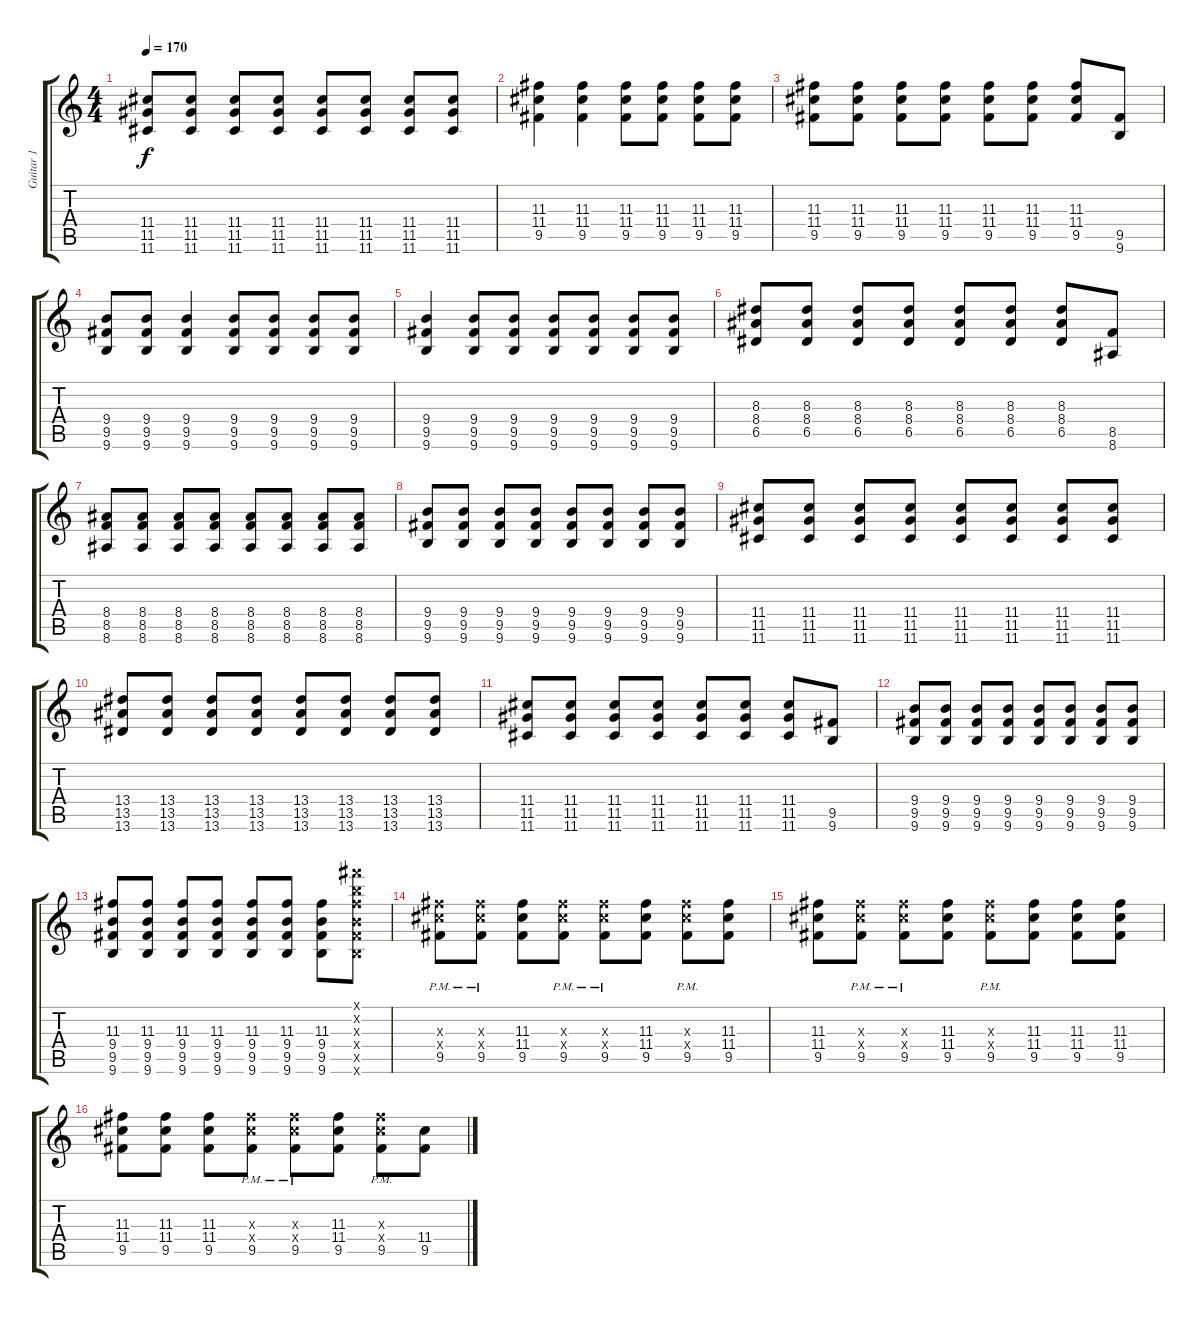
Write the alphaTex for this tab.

\track ("Guitar 1" "Guitar 1") {instrument distortionguitar}
\staff {score tabs}
\tuning (E4 B3 G3 D3 A2 D2) {hide}
\ts (4 4)
\tempo 170
\clef g2
\ks c
(11.4 11.5 11.6).8{dy f} (11.4 11.5 11.6).8 (11.4 11.5 11.6).8 (11.4 11.5 11.6).8 (11.4 11.5 11.6).8 (11.4 11.5 11.6).8 (11.4 11.5 11.6).8 (11.4 11.5 11.6).8 |
(11.3 11.4 9.5).4 (11.3 11.4 9.5).4 (11.3 11.4 9.5).8 (11.3 11.4 9.5).8 (11.3 11.4 9.5).8 (11.3 11.4 9.5).8 |
(11.3 11.4 9.5).8 (11.3 11.4 9.5).8 (11.3 11.4 9.5).8 (11.3 11.4 9.5).8 (11.3 11.4 9.5).8 (11.3 11.4 9.5).8 (11.3 11.4 9.5).8 (9.5 9.6).8 |
(9.4 9.5 9.6).8 (9.4 9.5 9.6).8 (9.4 9.5 9.6).4 (9.4 9.5 9.6).8 (9.4 9.5 9.6).8 (9.4 9.5 9.6).8 (9.4 9.5 9.6).8 |
(9.4 9.5 9.6).4 (9.4 9.5 9.6).8 (9.4 9.5 9.6).8 (9.4 9.5 9.6).8 (9.4 9.5 9.6).8 (9.4 9.5 9.6).8 (9.4 9.5 9.6).8 |
(8.3 8.4 6.5).8 (8.3 8.4 6.5).8 (8.3 8.4 6.5).8 (8.3 8.4 6.5).8 (8.3 8.4 6.5).8 (8.3 8.4 6.5).8 (8.3 8.4 6.5).8 (8.5 8.6).8 |
(8.4 8.5 8.6).8 (8.4 8.5 8.6).8 (8.4 8.5 8.6).8 (8.4 8.5 8.6).8 (8.4 8.5 8.6).8 (8.4 8.5 8.6).8 (8.4 8.5 8.6).8 (8.4 8.5 8.6).8 |
(9.4 9.5 9.6).8 (9.4 9.5 9.6).8 (9.4 9.5 9.6).8 (9.4 9.5 9.6).8 (9.4 9.5 9.6).8 (9.4 9.5 9.6).8 (9.4 9.5 9.6).8 (9.4 9.5 9.6).8 |
(11.4 11.5 11.6).8 (11.4 11.5 11.6).8 (11.4 11.5 11.6).8 (11.4 11.5 11.6).8 (11.4 11.5 11.6).8 (11.4 11.5 11.6).8 (11.4 11.5 11.6).8 (11.4 11.5 11.6).8 |
(13.4 13.5 13.6).8 (13.4 13.5 13.6).8 (13.4 13.5 13.6).8 (13.4 13.5 13.6).8 (13.4 13.5 13.6).8 (13.4 13.5 13.6).8 (13.4 13.5 13.6).8 (13.4 13.5 13.6).8 |
(11.4 11.5 11.6).8 (11.4 11.5 11.6).8 (11.4 11.5 11.6).8 (11.4 11.5 11.6).8 (11.4 11.5 11.6).8 (11.4 11.5 11.6).8 (11.4 11.5 11.6).8 (9.5 9.6).8 |
(9.4 9.5 9.6).8 (9.4 9.5 9.6).8 (9.4 9.5 9.6).8 (9.4 9.5 9.6).8 (9.4 9.5 9.6).8 (9.4 9.5 9.6).8 (9.4 9.5 9.6).8 (9.4 9.5 9.6).8 |
(11.3 9.4 9.5 9.6).8 (11.3 9.4 9.5 9.6).8 (11.3 9.4 9.5 9.6).8 (11.3 9.4 9.5 9.6).8 (11.3 9.4 9.5 9.6).8 (11.3 9.4 9.5 9.6).8 (11.3 9.4 9.5 9.6).8 (14.1{x} 12.2{x} 11.3{x} 9.4{x} 9.5{x} 9.6{x}).8 |
(11.3{x} 11.4{x} 9.5{pm}).8 (11.3{x} 11.4{x} 9.5{pm}).8 (11.3 11.4 9.5).8 (11.3{x} 11.4{x} 9.5{pm}).8 (11.3{x} 11.4{x} 9.5{pm}).8 (11.3 11.4 9.5).8 (11.3{x} 11.4{x} 9.5{pm}).8 (11.3 11.4 9.5).8 |
(11.3 11.4 9.5).8 (11.3{x} 11.4{x} 9.5{pm}).8 (11.3{x} 11.4{x} 9.5{pm}).8 (11.3 11.4 9.5).8 (11.3{x} 11.4{x} 9.5{pm}).8 (11.3 11.4 9.5).8 (11.3 11.4 9.5).8 (11.3 11.4 9.5).8 |
(11.3 11.4 9.5).8 (11.3 11.4 9.5).8 (11.3 11.4 9.5).8 (11.3{x} 11.4{x} 9.5{pm}).8 (11.3{x} 11.4{x} 9.5{pm}).8 (11.3 11.4 9.5).8 (11.3{x} 11.4{x} 9.5{pm}).8 (11.4 9.5).8
